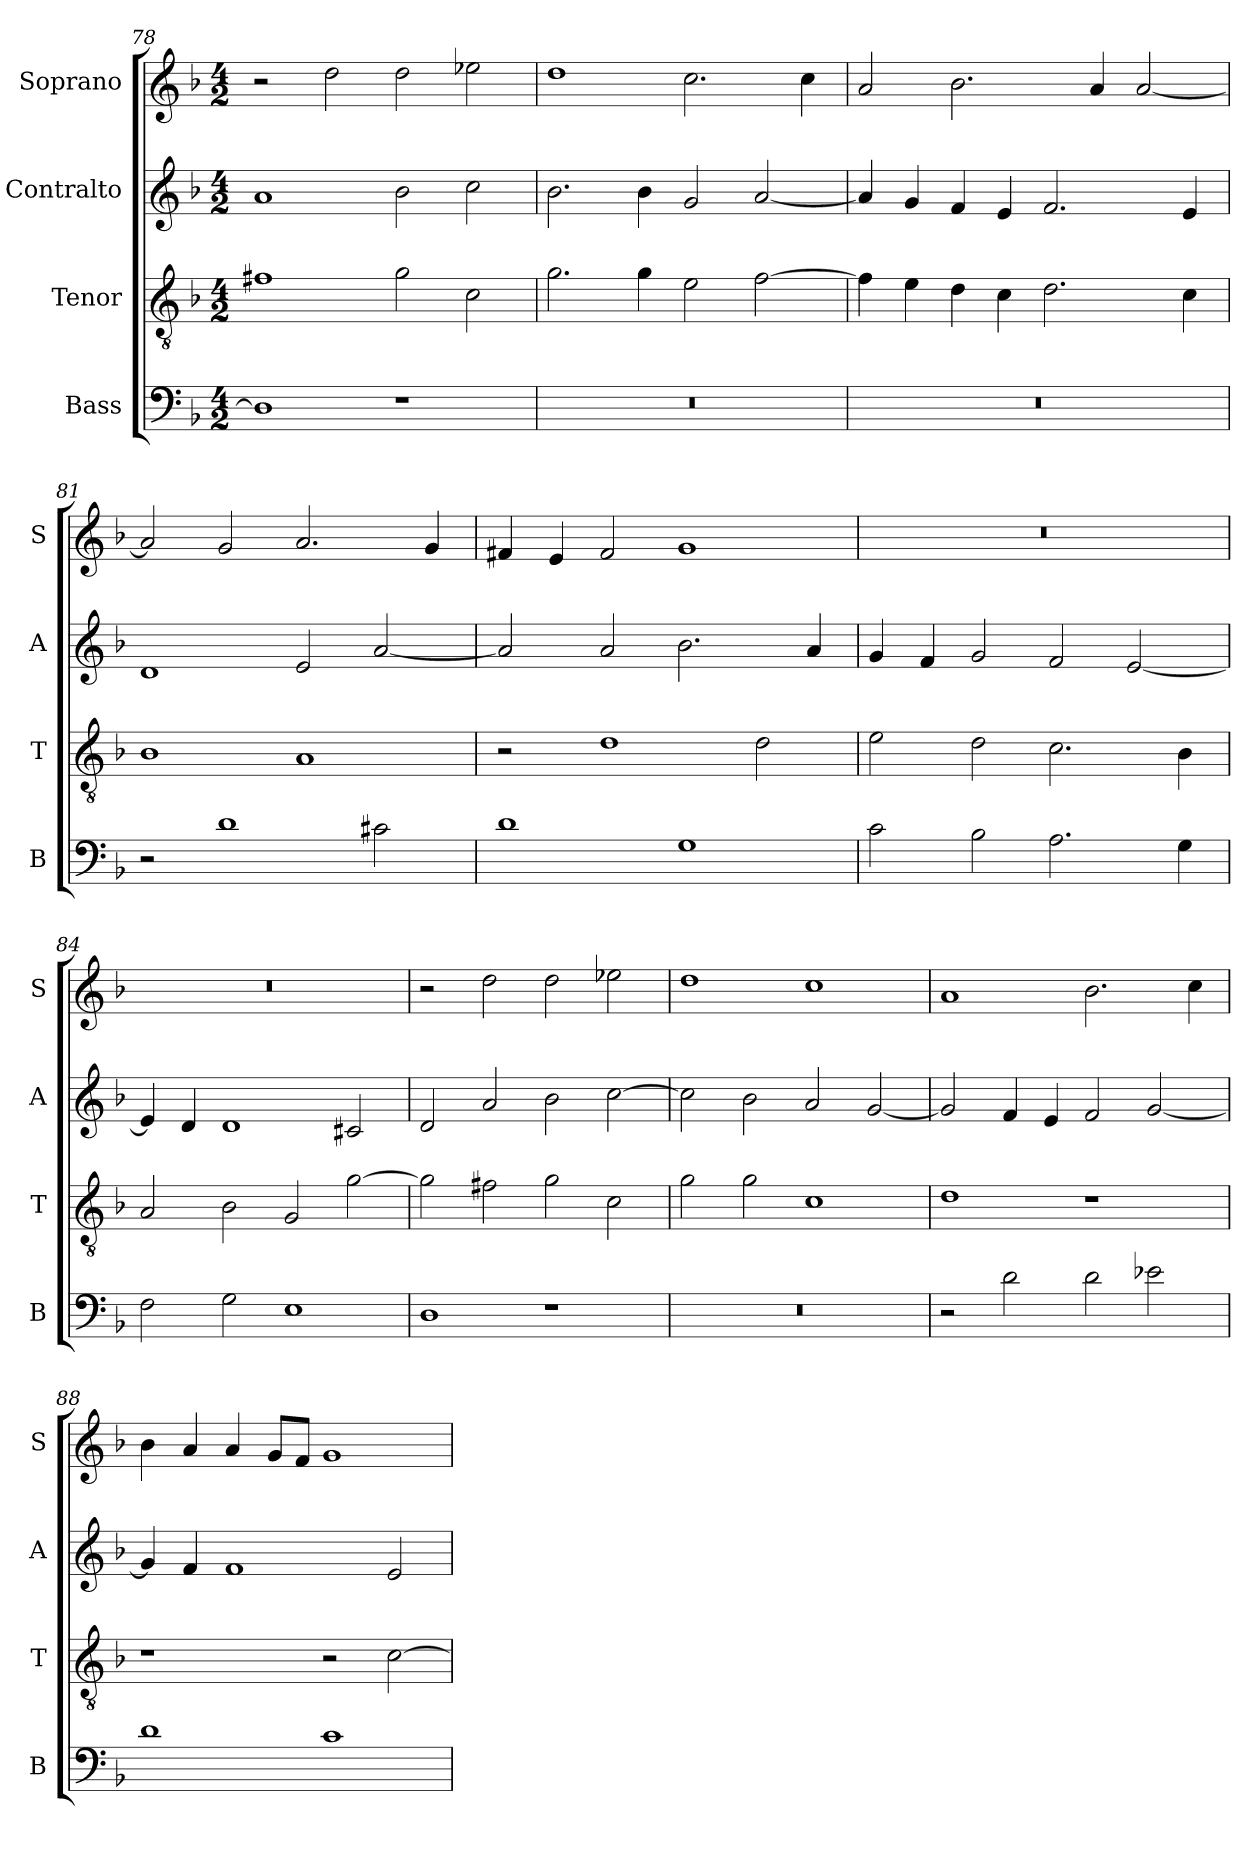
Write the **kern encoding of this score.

**kern	**kern	**kern	**kern
*part4	*part3	*part2	*part1
*staff4	*staff3	*staff2	*staff1
*I"Bass	*I"Tenor	*I"Contralto	*I"Soprano
*I'B	*I'T	*I'A	*I'S
*clefF4	*clefGv2	*clefG2	*clefG2
*k[b-]	*k[b-]	*k[b-]	*k[b-]
*G:dor	*G:dor	*G:dor	*G:dor
*M4/2	*M4/2	*M4/2	*M4/2
=78	=78	=78	=78
1D]	1f#X	1a	2r
.	.	.	2dd
1r	2g	2b-	2dd
.	2c	2cc	2ee-X
=79	=79	=79	=79
0r	2.g	2.b-	1dd
.	4g	4b-	.
.	2e	2g	2.cc
.	[2f	[2a	.
.	.	.	4cc
=80	=80	=80	=80
0r	4f]	4a]	2a
.	4e	4g	.
.	4d	4f	2.b-
.	4c	4e	.
.	2.d	2.f	.
.	.	.	4a
.	.	.	[2a
.	4c	4e	.
=81	=81	=81	=81
2r	1B-	1d	2a]
1d	.	.	2g
.	1A	2e	2.a
2c#X	.	[2a	.
.	.	.	4g
=82	=82	=82	=82
1d	2r	2a]	4f#X
.	.	.	4e
.	1d	2a	2f#
1G	.	2.b-	1g
.	2d	.	.
.	.	4a	.
=83	=83	=83	=83
2c	2e	4g	0r
.	.	4f	.
2B-	2d	2g	.
2.A	2.c	2f	.
.	.	[2e	.
4G	4B-	.	.
=84	=84	=84	=84
2F	2A	4e]	0r
.	.	4d	.
2G	2B-	1d	.
1E	2G	.	.
.	[2g	2c#X	.
=85	=85	=85	=85
1D	2g]	2d	2r
.	2f#X	2a	2dd
1r	2g	2b-	2dd
.	2c	[2cc	2ee-X
=86	=86	=86	=86
0r	2g	2cc]	1dd
.	2g	2b-	.
.	1c	2a	1cc
.	.	[2g	.
=87	=87	=87	=87
2r	1d	2g]	1a
2d	.	4f	.
.	.	4e	.
2d	1r	2f	2.b-
2e-X	.	[2g	.
.	.	.	4cc
=88	=88	=88	=88
1d	1r	4g]	4b-
.	.	4f	4a
.	.	1f	4a
.	.	.	8g/L
.	.	.	8f/J
1c	2r	.	1g
.	[2c	2e	.
=	=	=	=
*-	*-	*-	*-
